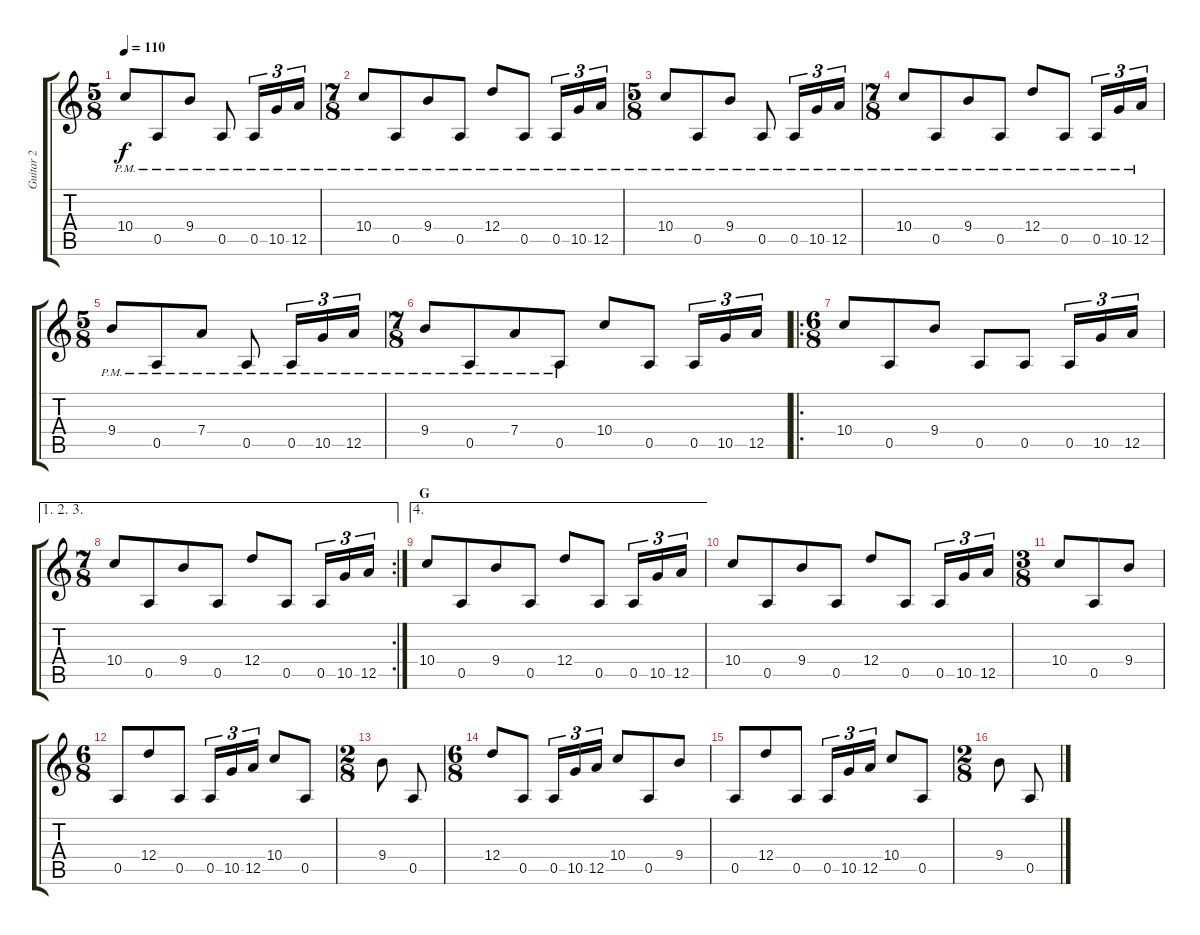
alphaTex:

\track ("Guitar 2" "Guitar 2") {instrument distortionguitar}
\staff {score tabs}
\tuning (E4 B3 G3 D3 A2 D2) {hide}
\ts (5 8)
\tempo 110
\clef g2
\ks c
10.4{pm}.8{dy f} 0.5{pm}.8 9.4{pm}.8 0.5{pm}.8 0.5{pm}.16{tu (3 2)} 10.5{pm}.16{tu (3 2)} 12.5{pm}.16{tu (3 2)} |
\ts (7 8)
10.4{pm}.8 0.5{pm}.8 9.4{pm}.8 0.5{pm}.8 12.4{pm}.8 0.5{pm}.8 0.5{pm}.16{tu (3 2)} 10.5{pm}.16{tu (3 2)} 12.5{pm}.16{tu (3 2)} |
\ts (5 8)
10.4{pm}.8 0.5{pm}.8 9.4{pm}.8 0.5{pm}.8 0.5{pm}.16{tu (3 2)} 10.5{pm}.16{tu (3 2)} 12.5{pm}.16{tu (3 2)} |
\ts (7 8)
10.4{pm}.8 0.5{pm}.8 9.4{pm}.8 0.5{pm}.8 12.4{pm}.8 0.5{pm}.8 0.5{pm}.16{tu (3 2)} 10.5{pm}.16{tu (3 2)} 12.5{pm}.16{tu (3 2)} |
\ts (5 8)
9.4{pm}.8{volume 5} 0.5{pm}.8 7.4{pm}.8 0.5{pm}.8 0.5{pm}.16{tu (3 2)} 10.5{pm}.16{tu (3 2)} 12.5{pm}.16{tu (3 2)} |
\ts (7 8)
9.4{pm}.8 0.5{pm}.8 7.4{pm}.8 0.5{pm}.8 10.4.8 0.5.8 0.5.16{tu (3 2)} 10.5.16{tu (3 2)} 12.5.16{tu (3 2)} |
\ro
\ts (6 8)
10.4.8 0.5.8 9.4.8 0.5.8 0.5.8 0.5.16{tu (3 2)} 10.5.16{tu (3 2)} 12.5.16{tu (3 2)} |
\ae (1 2 3)
\rc 2
\ts (7 8)
10.4.8 0.5.8 9.4.8 0.5.8 12.4.8 0.5.8 0.5.16{tu (3 2)} 10.5.16{tu (3 2)} 12.5.16{tu (3 2)} |
\ae 4
\section ("" "G")
10.4.8 0.5.8 9.4.8 0.5.8 12.4.8 0.5.8 0.5.16{tu (3 2)} 10.5.16{tu (3 2)} 12.5.16{tu (3 2)} |
10.4.8 0.5.8 9.4.8 0.5.8 12.4.8 0.5.8 0.5.16{tu (3 2)} 10.5.16{tu (3 2)} 12.5.16{tu (3 2)} |
\ts (3 8)
10.4.8 0.5.8 9.4.8 |
\ts (6 8)
0.5.8 12.4.8 0.5.8 0.5.16{tu (3 2)} 10.5.16{tu (3 2)} 12.5.16{tu (3 2)} 10.4.8 0.5.8 |
\ts (2 8)
9.4.8 0.5.8 |
\ts (6 8)
12.4.8 0.5.8 0.5.16{tu (3 2)} 10.5.16{tu (3 2)} 12.5.16{tu (3 2)} 10.4.8 0.5.8 9.4.8 |
0.5.8 12.4.8 0.5.8 0.5.16{tu (3 2)} 10.5.16{tu (3 2)} 12.5.16{tu (3 2)} 10.4.8 0.5.8 |
\ts (2 8)
9.4.8 0.5.8
